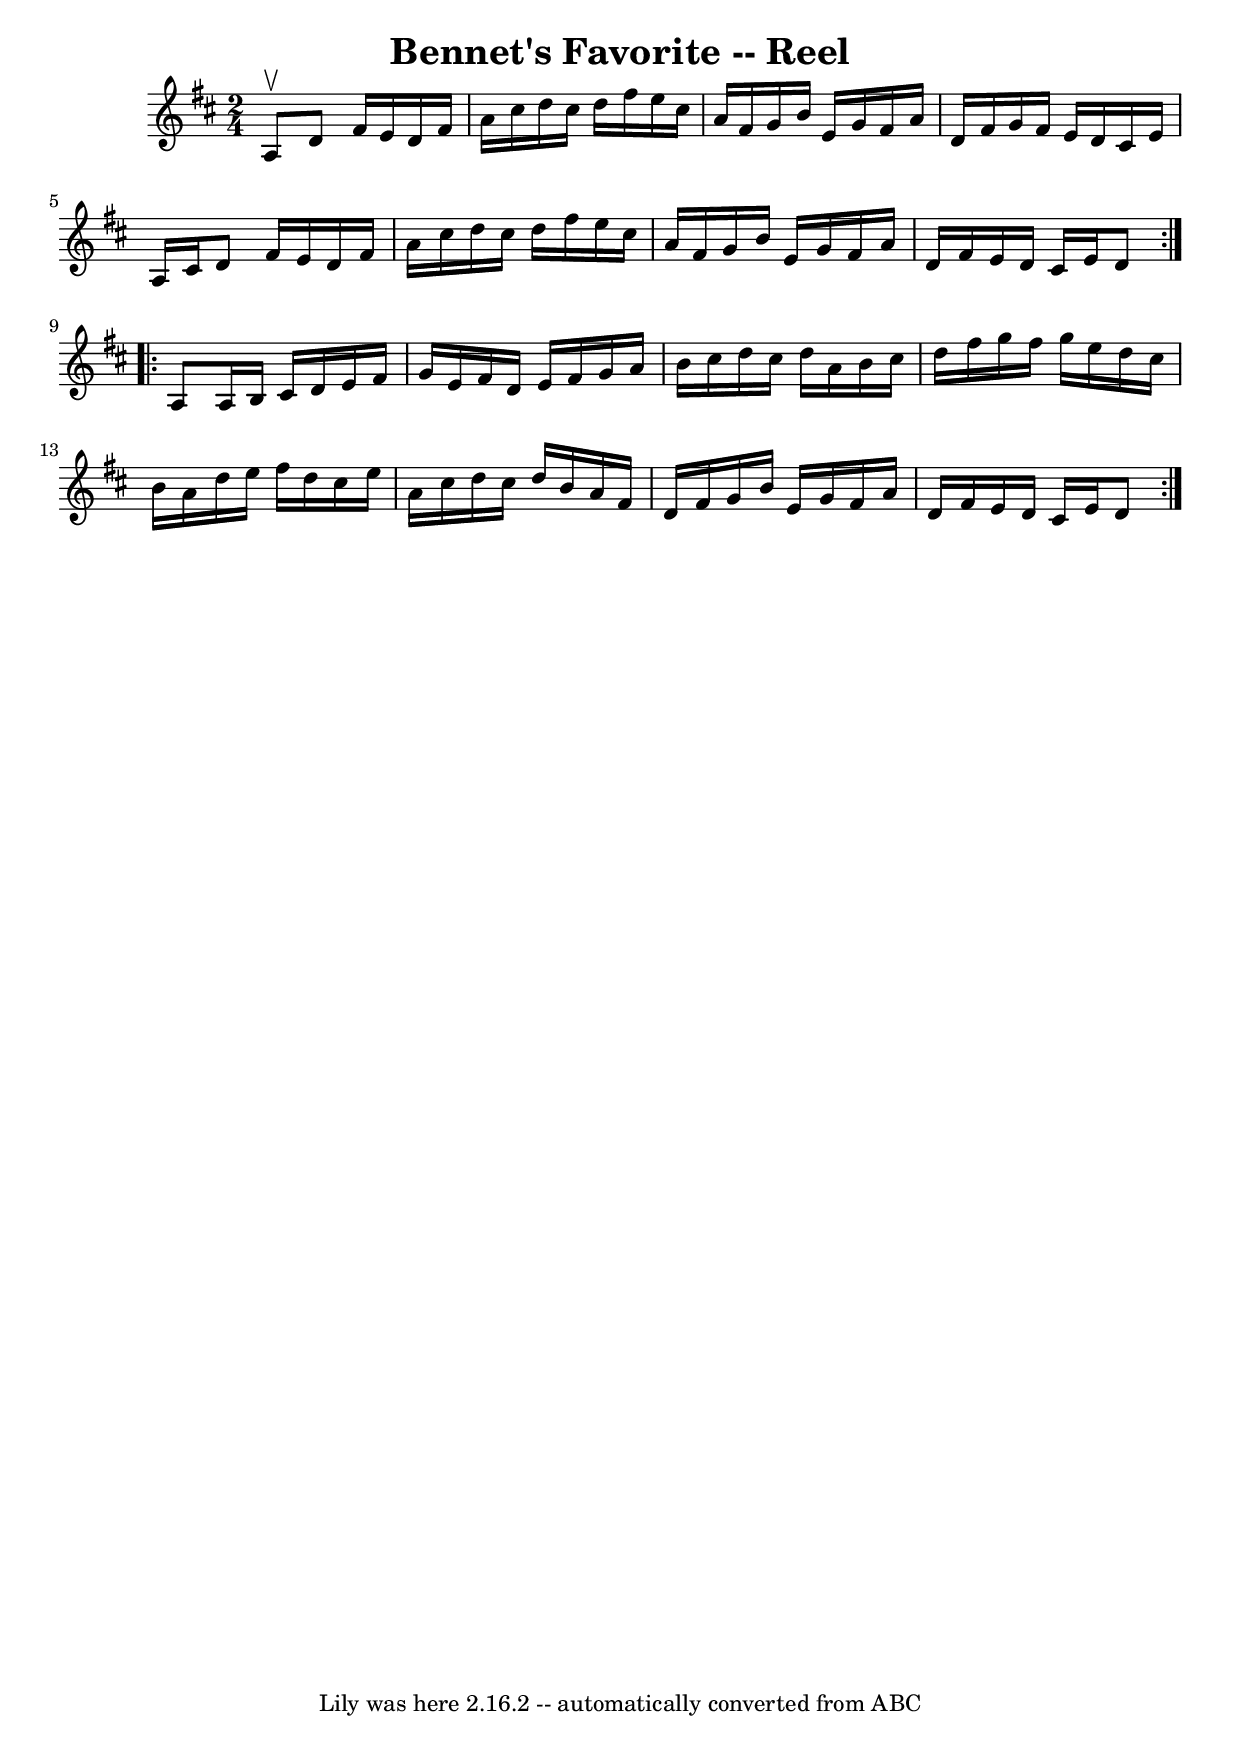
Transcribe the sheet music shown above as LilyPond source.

\version "2.16.2"
\include "Mammoth.ily"
\header {
  %% book = "Ryan's Mammoth Collection"
  crossRefNumber = "1"
  footnotes = ""
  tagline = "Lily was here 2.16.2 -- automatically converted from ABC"
  title = "Bennet's Favorite -- Reel"

}
voicedefault =  {



  \repeat volta 2 {

    \time 2/4 
    \key d \major
 a8^\upbow |
    d'8 fis'16 e'16 d'16   
    fis'16 a'16 cis''16  |
    d''16 cis''16 d''16 fis''16    
    e''16 cis''16 a'16 fis'16  |
    g'16 b'16 e'16 g'16    
    fis'16 a'16 d'16 fis'16  |
    g'16 fis'16 e'16 d'16    
    cis'16 e'16 a16 cis'16  |
    d'8 fis'16 e'16 d'16    
    fis'16 a'16 cis''16  |
    d''16 cis''16 d''16 fis''16    
    e''16 cis''16 a'16 fis'16  |
    g'16 b'16 e'16 g'16    
    fis'16 a'16 d'16 fis'16  |
    e'16 d'16 cis'16 e'16    
    d'8  
  } 
  \repeat volta 2 {
    a8  |
    a16 b16 cis'16 d'16    
    e'16 fis'16 g'16 e'16  |
    fis'16 d'16 e'16 fis'16    
    g'16 a'16 b'16 cis''16  |
    d''16 cis''16 d''16 a'16   
    b'16 cis''16 d''16 fis''16  |
    g''16 fis''16 g''16    
    e''16 d''16 cis''16 b'16 a'16  |
    d''16 e''16    
    fis''16 d''16 cis''16 e''16 a'16 cis''16  |
    d''16    
    cis''16 d''16 b'16 a'16 fis'16 d'16 fis'16  |
    g'16   
    b'16 e'16 g'16 fis'16 a'16 d'16 fis'16  |
    e'16    
    d'16 cis'16 e'16 d'8  
  }   

}

\score{
  <<

    \context Staff="default"
    {
      \voicedefault 
      
    }

  >>
  \layout {
    
  }
  \midi {
  }

}
